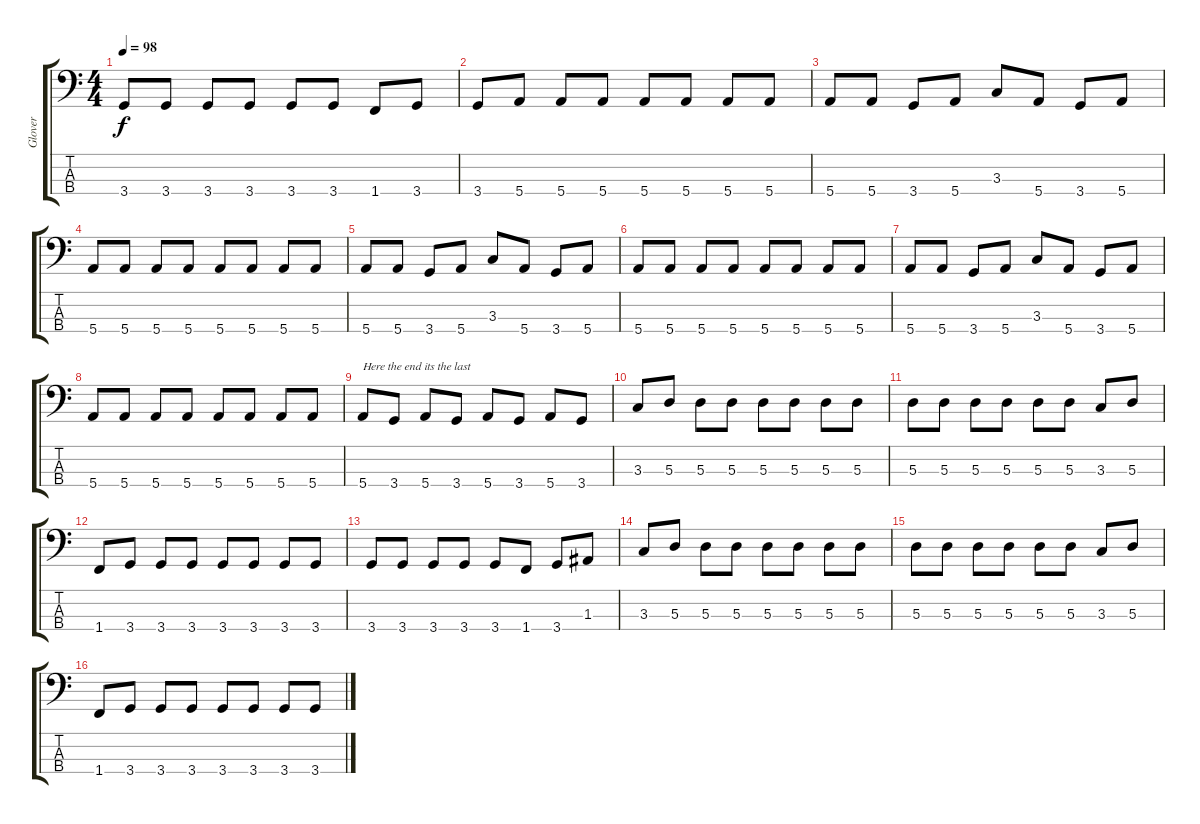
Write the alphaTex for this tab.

\track ("Glover" "Glover") {instrument electricbasspick}
\staff {score tabs}
\tuning (G2 D2 A1 E1) {hide}
\ts (4 4)
\tempo 98
\clef f4
\ks c
3.4.8{dy f} 3.4.8 3.4.8 3.4.8 3.4.8 3.4.8 1.4.8 3.4.8 |
3.4.8 5.4.8 5.4.8 5.4.8 5.4.8 5.4.8 5.4.8 5.4.8 |
5.4.8 5.4.8 3.4.8 5.4.8 3.3.8 5.4.8 3.4.8 5.4.8 |
5.4.8 5.4.8 5.4.8 5.4.8 5.4.8 5.4.8 5.4.8 5.4.8 |
5.4.8 5.4.8 3.4.8 5.4.8 3.3.8 5.4.8 3.4.8 5.4.8 |
5.4.8 5.4.8 5.4.8 5.4.8 5.4.8 5.4.8 5.4.8 5.4.8 |
5.4.8 5.4.8 3.4.8 5.4.8 3.3.8 5.4.8 3.4.8 5.4.8 |
5.4.8 5.4.8 5.4.8 5.4.8 5.4.8 5.4.8 5.4.8 5.4.8 |
5.4.8{txt "Here the end its the last"} 3.4.8 5.4.8 3.4.8 5.4.8 3.4.8 5.4.8 3.4.8 |
3.3.8 5.3.8 5.3.8 5.3.8 5.3.8 5.3.8 5.3.8 5.3.8 |
5.3.8 5.3.8 5.3.8 5.3.8 5.3.8 5.3.8 3.3.8 5.3.8 |
1.4.8 3.4.8 3.4.8 3.4.8 3.4.8 3.4.8 3.4.8 3.4.8 |
3.4.8 3.4.8 3.4.8 3.4.8 3.4.8 1.4.8 3.4.8 1.3.8 |
3.3.8 5.3.8 5.3.8 5.3.8 5.3.8 5.3.8 5.3.8 5.3.8 |
5.3.8 5.3.8 5.3.8 5.3.8 5.3.8 5.3.8 3.3.8 5.3.8 |
1.4.8 3.4.8 3.4.8 3.4.8 3.4.8 3.4.8 3.4.8 3.4.8
